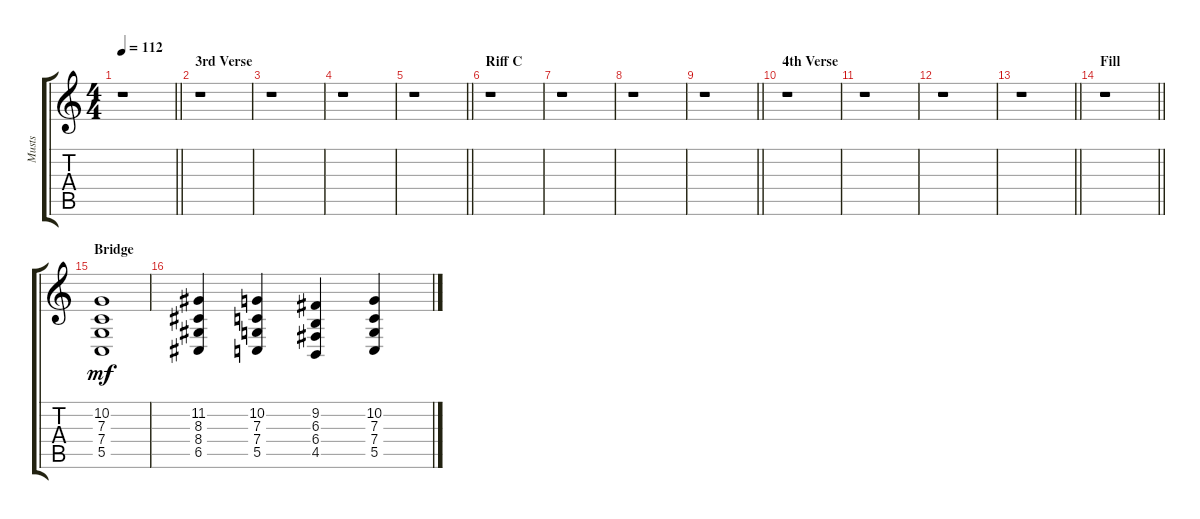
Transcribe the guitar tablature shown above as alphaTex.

\track ("Musts" "Musts") {instrument choiraahs}
\staff {score tabs}
\tuning (D4 A3 F3 C3 G2 D2) {hide}
\ts (4 4)
\tempo 112
\clef g2
\barLineRight lightlight
\ks c
r.1{dy mp} |
\section ("" "3rd Verse")
r.1 |
r.1 |
r.1 |
\barLineRight lightlight
r.1 |
\section ("" "Riff C")
r.1 |
r.1 |
r.1 |
\barLineRight lightlight
r.1 |
\section ("" "4th Verse")
r.1 |
r.1 |
r.1 |
\barLineRight lightlight
r.1 |
\section ("" "Fill")
\barLineRight lightlight
r.1 |
\section ("" "Bridge")
(10.2 7.3 7.4 5.5).1{dy mf instrument choiraahs} |
(11.2 8.3 8.4 6.5).4 (10.2 7.3 7.4 5.5).4 (9.2 6.3 6.4 4.5).4 (10.2 7.3 7.4 5.5).4
